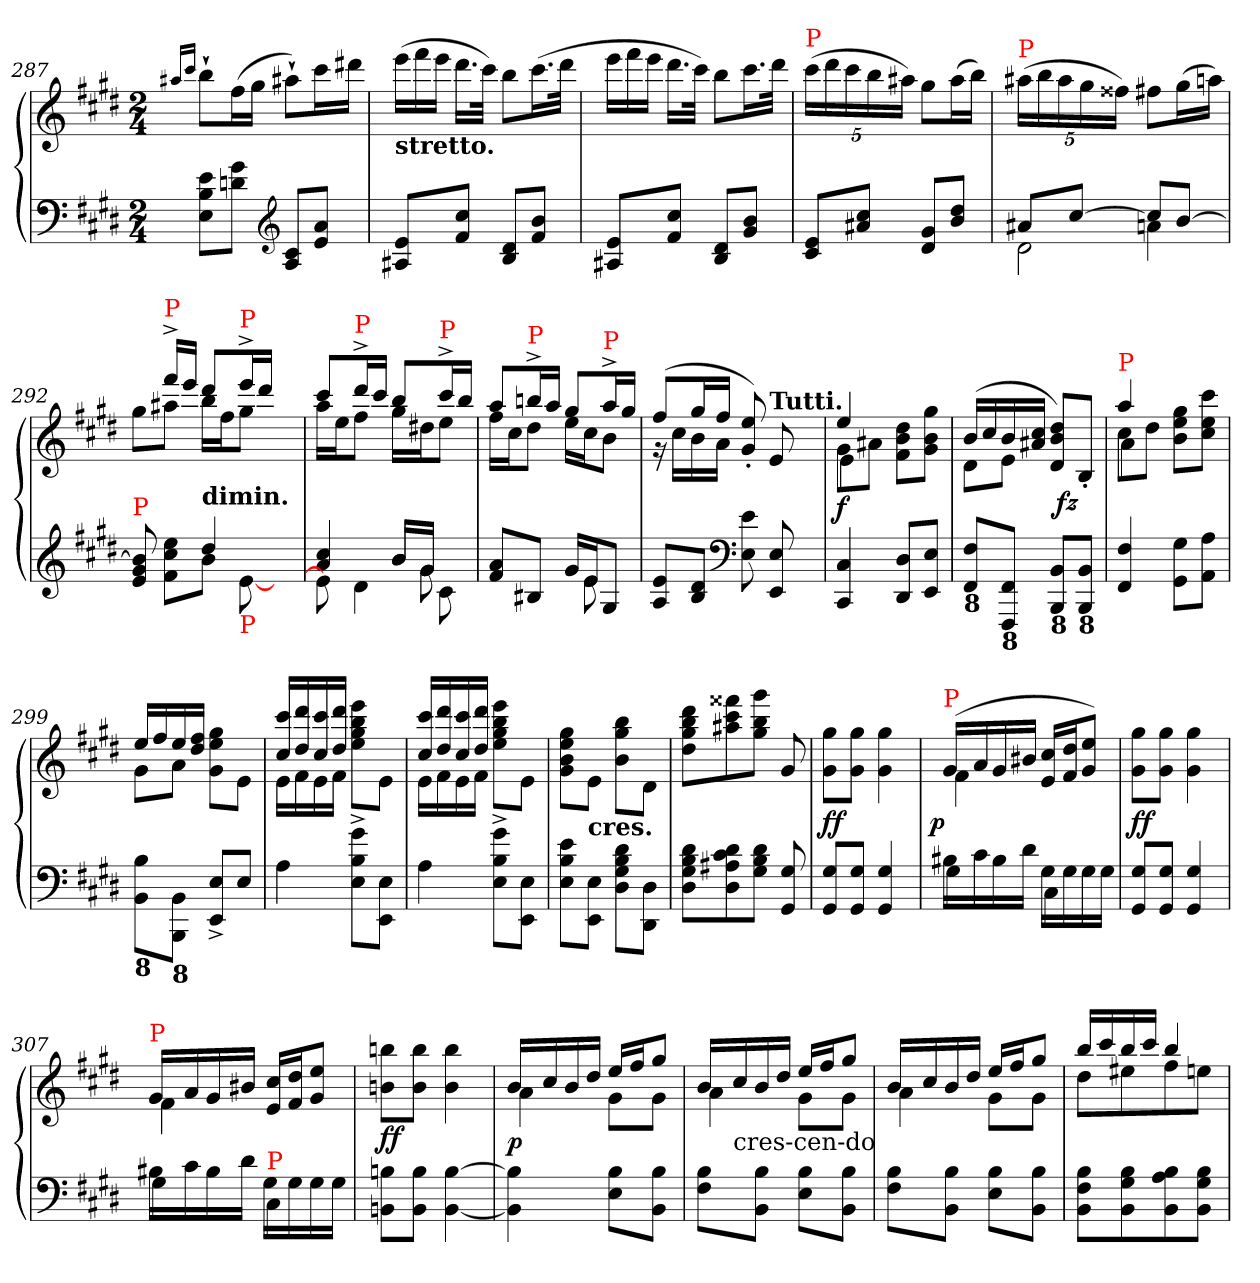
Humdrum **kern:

**kern	**kern	**dynam
*part1	*part1	*part1
*staff2	*staff1	*staff1/2
*clefF4	*clefG2	*
*k[f#c#g#d#]	*k[f#c#g#d#]	*
*M2/4	*M2/4	*
=287	=287	=287
.	16qqaa#X/LL	.
.	16qqccc#/JJ	.
8e 8B 8EL	8bb`L	.
8g# 8dnJ	(>16ff#L	.
.	16gg#JJ	.
*clefG2	*	*
8c# 8AL	8aa#`L)	.
8a 8eJ	16ccc#L	.
.	16ddd#XJJ	.
=288	=288	=288
*	*Xtuplet	*
!	!LO:TX:b:B:t=stretto.	!
8e 8A#XL	(>24eeeLL	.
.	24fff#	.
.	24eeeJJ	.
8cc# 8f#J	16.ddd#LL	.
.	32ccc#JJk)	.
8d# 8BL	8bbL	.
8b 8f#J	(16.ccc#L	.
.	32ddd#JJk	.
=289	=289	=289
8e 8A#XL	24eeeLL	.
.	24fff#	.
.	24eeeJJ	.
8cc# 8f#J	16.ddd#LL	.
.	32ccc#JJk)	.
8d# 8BL	8bbL	.
8b 8g#J	16.ccc#L	.
.	32ddd#JJk	.
=290	=290	=290
*	*tuplet	*
*	*Xbrackettup	*
!	!LO:TX:a:color=red:t=P	!
8e 8c#L	(>20ccc#LL	.
.	20ddd#	.
.	20ccc#	.
8cc# 8a#XJ	.	.
.	20bb	.
.	20aa#XJJ)	.
8g# 8d#L	8gg#L	.
8dd# 8bJ	(>16aa#L	.
.	16bbJJ)	.
=291	=291	=291
*^	*	*
*	*^	*	*
!	!	!	!LO:TX:a:color=red:t=P	!
8a#XL	4ryy	2d#\	(>20aa#XLL	.
.	.	.	20bb	.
.	.	.	20aa#	.
[8cc#J	.	.	.	.
.	.	.	20gg#	.
.	.	.	20ff##XJJ)	.
8cc#L]	4an	.	8ff#XL	.
[8bJ	.	.	(>16gg#L	.
.	.	.	16aanJJ)	.
*	*v	*v	*	*
=292	=292	=292	=292
*	*	*^	*
!LO:TX:a:color=red:t=P	!	!	!	!
4ryy	8b]/ 8g#/ 8e/	8ryy	8gg#L	.
!	!	!LO:TX:a:color=red:t=P	!	!
.	8ee 8cc# 8f#L	16fff#^LL	8aa#XJ	.
.	.	16eeeJJ	.	.
!	!	!LO:TX:c:B:t=dimin.	!	!
4dd#	8bJ	8ddd#L	16bbLL	.
.	.	.	16ff#J	.
!	!	!LO:TX:a:color=red:t=P	!	!
!	!LO:TX:b:color=red:t=P	!	!	!
.	[8e	16eee^L	8gg#J	.
.	.	16ddd#JJ	.	.
8ryy	8ryy	8ryy	8ryy	.
=293	=293	=293	=293	=293
*^	*^	*	*	*
4cc#/ 4a/	4ryy	4ryy	8e]	8ccc#L	16aaLL	.
.	.	.	.	.	16eeJ	.
!	!	!	!	!LO:TX:a:color=red:t=P	!	!
.	.	.	4d#	16ddd#^L	8ff#J	.
.	.	.	.	16ccc#JJ	.	.
16bLL	16ryy	4b	.	8bbL	16gg#LL	.
16g#JJ	8g#	.	.	.	16dd#XJ	.
!	!	!	!	!LO:TX:a:color=red:t=P	!	!
8ryy	.	.	8c#	16ccc#^L	8eeJ	.
.	16ryy	.	.	16bbJJ	.	.
*	*v	*v	*v	*	*	*
=294	=294	=294	=294	=294
8a 8f#L	4ryy	8aaL	16ff#LL	.
.	.	.	16cc#J	.
!	!	!LO:TX:a:color=red:t=P	!	!
8B#XJ	.	16bbn^L	8dd#J	.
.	.	16aaJJ	.	.
16g#LL	16ryy	8gg#L	16eeLL	.
16eJ	8e	.	16cc#J	.
!	!	!LO:TX:a:color=red:t=P	!	!
8G#J	.	16aa^L	8bJ	.
.	16ryy	16gg#JJ	.	.
*v	*v	*	*	*
=295	=295	=295	=295
8e 8AL	(>8ff#L	16rg	.
.	.	16cc#LL	.
8d# 8BJ	16gg#L	16b	.
.	16ff#JJ	16aJJ	.
*clefF4	*	*	*
8e 8E	8ee'/ 8g#'/)	4ryy	.
!	!LO:TX:a:B:t=Tutti.	!	!
8E! 8EE!	8e!	.	.
8ryy	8ryy	8ryy	.
=296	=296	=296	=296
*	*	*^	*
4C#! 4CC#!	4ee!	8g#!L	4e!\	f
.	.	8a#X!J	.	.
8D#! 8DD#!L	8dd#! 8b! 8f#!L	4ryy	4ryy	.
8E! 8EE!J	8gg#! 8b! 8g#!J	.	.	.
*	*	*v	*v	*
=297	=297	=297	=297
!LO:TX:b:B:t=8	!	!	!
8F#! 8FF#!L	(>16b!LL	8d#!\L	.
.	16cc#!	.	.
!LO:TX:b:B:t=8	!	!	!
8FF#! 8FFF#!J	16b!	8e!J	.
.	16cc#! 16a#X!JJ	.	.
!LO:TX:b:B:t=8	!	!	!
8BB! 8BBB!L	8dd#! 8b! 8d#!L)	4ryy	.
!LO:TX:b:B:t=8	!	!	!
!	!	!	!LO:DY:rj
8BB! 8BBB!J	8B'!J	.	fz
=298	=298	=298	=298
*	*	*^	*
!	!LO:TX:a:color=red:t=P	!	!	!
4F#! 4FF#!	4aa!	8cc#!\L	4a!\	.
.	.	8dd#!J	.	.
8G#!\ 8GG#!\L	4ryy	8gg#!\ 8ee!\ 8b!\L	4ryy	.
8A! 8AA!J	.	8ccc#! 8ee! 8cc#!J	.	.
*	*	*v	*v	*
=299	=299	=299	=299
!LO:TX:b:B:t=8	!	!	!
8B!\ 8BB!\L	16ee!LL	8g#!\L	.
.	16ff#!	.	.
!LO:TX:b:B:t=8	!	!	!
8BB! 8BBB!J	16ee!	8a!J	.
.	16ff#! 16dd#!JJ	.	.
8E!^> 8EE!^>L	8gg#! 8ee! 8g#!L	4ryy	.
8E!J	8e!J	.	.
=300	=300	=300	=300
4A!	16ccc#! 16cc#!LL	16e!\LL	.
.	16ddd#! 16dd#!	16f#!	.
.	16ccc#! 16cc#!	16e!	.
.	16ddd#! 16dd#!JJ	16f#!JJ	.
8g#!^\ 8B!^\ 8E!^\L	8eee! 8bb! 8gg#! 8ee!L	4ryy	.
8E! 8EE!J	8e!J	.	.
=301	=301	=301	=301
4A!	16ccc#! 16cc#!LL	16e!\LL	.
.	16ddd#! 16dd#!	16f#!	.
.	16ccc#! 16cc#!	16e!	.
.	16ddd#! 16dd#!JJ	16f#!JJ	.
8g#!^\ 8B!^\ 8E!^\L	8eee! 8bb! 8gg#! 8ee!L	4ryy	.
8E! 8EE!J	8e!J	.	.
*	*v	*v	*
=302	=302	=302
8e!\ 8B!\ 8E!\L	8gg#! 8ee! 8b! 8g#!L	.
!	!LO:TX:c:B:t=cres.	!
8E! 8EE!J	8e!J	.
8d#!\ 8B!\ 8G#!\ 8D#!\L	8bb! 8gg#! 8b!L	.
8D#! 8DD#!J	8d#!J	.
=303	=303	=303
8d#!\ 8B!\ 8G#!\ 8D#!\L	8ddd#!\ 8bb!\ 8gg#!\ 8dd#!\L	.
8d#! 8c#! 8A#X! 8D#!	8fff##X! 8ccc#! 8aa#X!	.
8d#! 8B! 8G#!J	8ggg#! 8bb! 8gg#!J	.
8G#! 8GG#!	8g#!	.
=304	=304	=304
8G#! 8GG#!L	8gg#!\ 8g#!\L	ff
8G#! 8GG#!J	8gg#! 8g#!J	.
4G#! 4GG#!	4gg#! 4g#!	.
=305	=305	=305
*^	*^	*
!	!	!LO:TX:a:color=red:t=P	!	!
!	!	!	!	!LO:DY:rj
16B#X!\LL	4G#!	(>16g#!LL	4f#!	p
16c#!\	.	16a!	.	.
16B#!\	.	16g#!	.	.
16d#!\JJ	.	16b#X!JJ	.	.
16G#!\LL	4C#!\	16cc#! 16e!LL	4ryy	.
16G#!	.	16dd#! 16f#!J	.	.
16G#!	.	8ee! 8g#!J)	.	.
16G#!JJ	.	.	.	.
*v	*v	*	*	*
*	*v	*v	*
=306	=306	=306
8G#! 8GG#!L	8gg#!\ 8g#!\L	ff
8G#! 8GG#!J	8gg#! 8g#!J	.
4G#! 4GG#!	4gg#! 4g#!	.
=307	=307	=307
*^	*^	*
!	!	!LO:TX:a:color=red:t=P	!	!
16B#X!\LL	4G#!	16g#!LL	4f#!	.
16c#!\	.	16a!	.	.
16B#!\	.	16g#!	.	.
16d#!\JJ	.	16b#X!JJ	.	.
!LO:TX:a:color=red:t=P	!	!	!	!
4C#!\	16G#!\LL	16cc#! 16e!LL	4ryy	.
.	16G#!	16dd#! 16f#!J	.	.
.	16G#!	8ee! 8g#!J	.	.
.	16G#!JJ	.	.	.
*v	*v	*	*	*
*	*v	*v	*
=308	=308	=308
8Bn!\ 8BBn!\L	8bbn!\ 8bn!\L	ff
8B! 8BB!J	8bb! 8b!J	.
[4B! [4BB!	4bb! 4b!	.
=309	=309	=309
*	*^	*
4B!] 4BB!]	16b!LL	4a!	p
.	16cc#!	.	.
.	16b!	.	.
.	16dd#!JJ	.	.
8B!\ 8E!\L	16ee!LL	8g#!\L	.
.	16ff#!J	.	.
8B! 8BB!J	8gg#!J	8g#!J	.
=310	=310	=310	=310
8B!\ 8F#!\L	16b!LL	4a!	.
!	!LO:TX:b:t=cres-cen-do	!	!
.	16cc#!	.	.
8B! 8BB!J	16b!	.	.
.	16dd#!JJ	.	.
8B!\ 8E!\L	16ee!LL	8g#!\L	.
.	16ff#!J	.	.
8B! 8BB!J	8gg#!J	8g#!J	.
=311	=311	=311	=311
8B!\ 8F#!\L	16b!LL	4a!	.
.	16cc#!	.	.
8B! 8BB!J	16b!	.	.
.	16dd#!JJ	.	.
8B!\ 8E!\L	16ee!LL	8g#!\L	.
.	16ff#!J	.	.
8B! 8BB!J	8gg#!J	8g#!J	.
=312	=312	=312	=312
8B!\ 8F#!\ 8BB!\L	16bb!LL	8dd#!\L	.
.	16ccc#!	.	.
8B! 8G#! 8BB!	16bb!	8ee#X!	.
.	16ccc#!JJ	.	.
8B! 8A! 8BB!	4bb!	8ff#!	.
8B! 8G#! 8BB!J	.	8een!J	.
*	*v	*v	*
=	=	=
*-	*-	*-
